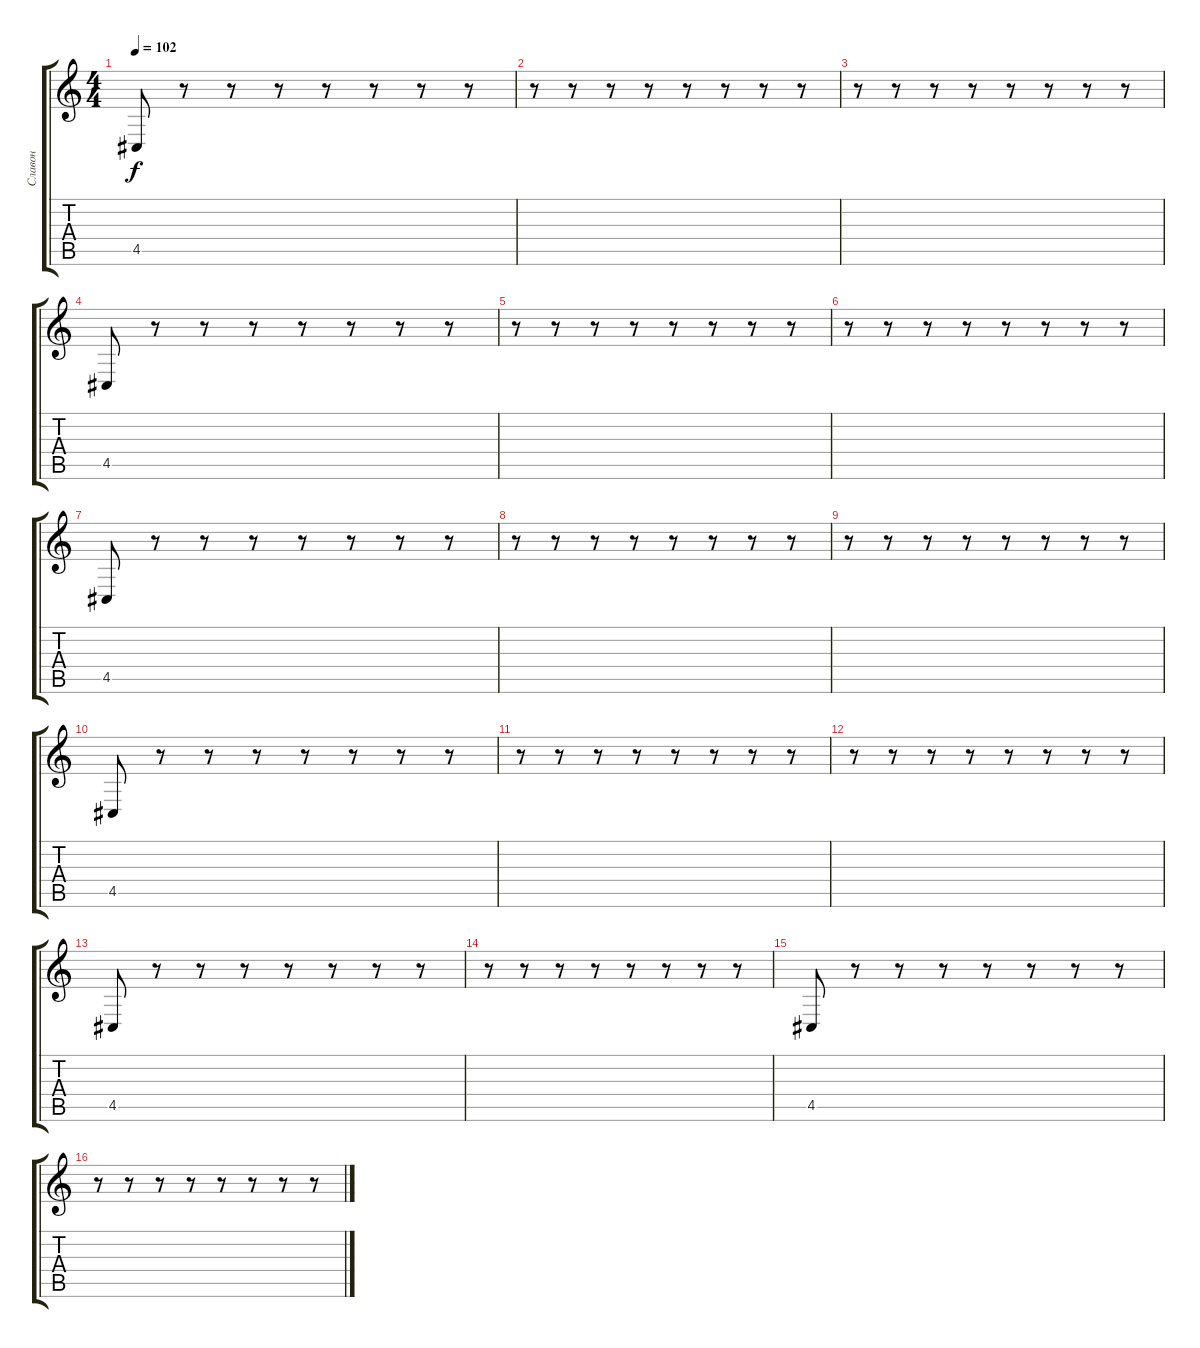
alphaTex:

\track ("Славон" "Славон") {instrument acousticgrandpiano}
\staff {score tabs}
\tuning (E4 B3 G3 D3 A2 E2) {hide}
\ts (4 4)
\tempo 102
\clef g2
\ks c
4.5.8{dy f} r.8 r.8 r.8 r.8 r.8 r.8 r.8 |
r.8 r.8 r.8 r.8 r.8 r.8 r.8 r.8 |
r.8 r.8 r.8 r.8 r.8 r.8 r.8 r.8 |
4.5.8 r.8 r.8 r.8 r.8 r.8 r.8 r.8 |
r.8 r.8 r.8 r.8 r.8 r.8 r.8 r.8 |
r.8 r.8 r.8 r.8 r.8 r.8 r.8 r.8 |
4.5.8 r.8 r.8 r.8 r.8 r.8 r.8 r.8 |
r.8 r.8 r.8 r.8 r.8 r.8 r.8 r.8 |
r.8 r.8 r.8 r.8 r.8 r.8 r.8 r.8 |
4.5.8 r.8 r.8 r.8 r.8 r.8 r.8 r.8 |
r.8 r.8 r.8 r.8 r.8 r.8 r.8 r.8 |
r.8 r.8 r.8 r.8 r.8 r.8 r.8 r.8 |
4.5.8 r.8 r.8 r.8 r.8 r.8 r.8 r.8 |
r.8 r.8 r.8 r.8 r.8 r.8 r.8 r.8 |
4.5.8 r.8 r.8 r.8 r.8 r.8 r.8 r.8 |
r.8 r.8 r.8 r.8 r.8 r.8 r.8 r.8
